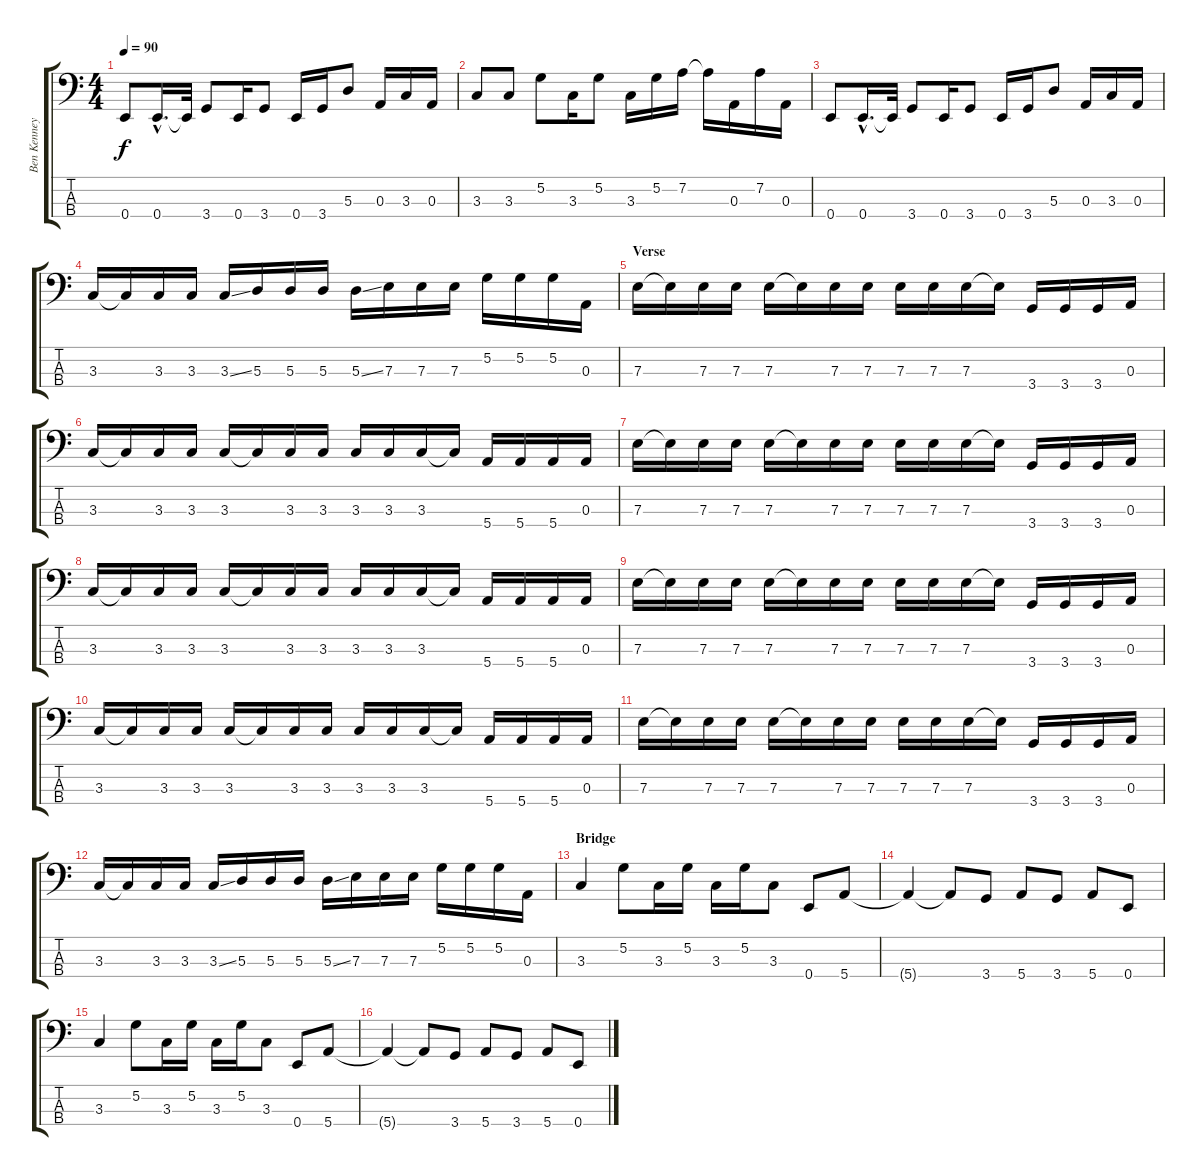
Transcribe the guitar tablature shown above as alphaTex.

\track ("Ben Kenney" "Ben Kenney") {instrument electricbassfinger}
\staff {score tabs}
\tuning (G2 D2 A1 E1) {hide}
\ts (4 4)
\tempo 90
\clef f4
\ks c
0.4.8{dy f} 0.4{hac}.16{d} 0.4{t}.32 3.4.8 0.4.16 3.4.8 0.4.16 3.4.16 5.3.8 0.3.16 3.3.16 0.3.16 |
3.3.8 3.3.8 5.2.8 3.3.16 5.2.8 3.3.16 5.2.16 7.2.16 7.2{t}.16 0.3.16 7.2.16 0.3.16 |
0.4.8 0.4{hac}.16{d} 0.4{t}.32 3.4.8 0.4.16 3.4.8 0.4.16 3.4.16 5.3.8 0.3.16 3.3.16 0.3.16 |
3.3.16 3.3{t}.16 3.3.16 3.3.16 3.3{ss}.16 5.3.16 5.3.16 5.3.16 5.3{ss}.16 7.3.16 7.3.16 7.3.16 5.2.16 5.2.16 5.2.16 0.3.16 |
\section ("" "Verse")
7.3.16{volume 11} 7.3{t}.16 7.3.16 7.3.16 7.3.16 7.3{t}.16 7.3.16 7.3.16 7.3.16 7.3.16 7.3.16 7.3{t}.16 3.4.16 3.4.16 3.4.16 0.3.16 |
3.3.16 3.3{t}.16 3.3.16 3.3.16 3.3.16 3.3{t}.16 3.3.16 3.3.16 3.3.16 3.3.16 3.3.16 3.3{t}.16 5.4.16 5.4.16 5.4.16 0.3.16 |
7.3.16 7.3{t}.16 7.3.16 7.3.16 7.3.16 7.3{t}.16 7.3.16 7.3.16 7.3.16 7.3.16 7.3.16 7.3{t}.16 3.4.16 3.4.16 3.4.16 0.3.16 |
3.3.16 3.3{t}.16 3.3.16 3.3.16 3.3.16 3.3{t}.16 3.3.16 3.3.16 3.3.16 3.3.16 3.3.16 3.3{t}.16 5.4.16 5.4.16 5.4.16 0.3.16 |
7.3.16 7.3{t}.16 7.3.16 7.3.16 7.3.16 7.3{t}.16 7.3.16 7.3.16 7.3.16 7.3.16 7.3.16 7.3{t}.16 3.4.16 3.4.16 3.4.16 0.3.16 |
3.3.16 3.3{t}.16 3.3.16 3.3.16 3.3.16 3.3{t}.16 3.3.16 3.3.16 3.3.16 3.3.16 3.3.16 3.3{t}.16 5.4.16 5.4.16 5.4.16 0.3.16 |
7.3.16 7.3{t}.16 7.3.16 7.3.16 7.3.16 7.3{t}.16 7.3.16 7.3.16 7.3.16 7.3.16 7.3.16 7.3{t}.16 3.4.16 3.4.16 3.4.16 0.3.16 |
3.3.16 3.3{t}.16 3.3.16 3.3.16 3.3{ss}.16 5.3.16 5.3.16 5.3.16 5.3{ss}.16 7.3.16 7.3.16 7.3.16 5.2.16 5.2.16 5.2.16 0.3.16 |
\section ("" "Bridge")
3.3.4 5.2.8 3.3.16 5.2.16 3.3.16 5.2.16 3.3.8 0.4.8 5.4.8 |
5.4{t}.4 5.4{t}.8 3.4.8 5.4.8 3.4.8 5.4.8 0.4.8 |
3.3.4 5.2.8 3.3.16 5.2.16 3.3.16 5.2.16 3.3.8 0.4.8 5.4.8 |
5.4{t}.4 5.4{t}.8 3.4.8 5.4.8 3.4.8 5.4.8 0.4.8
